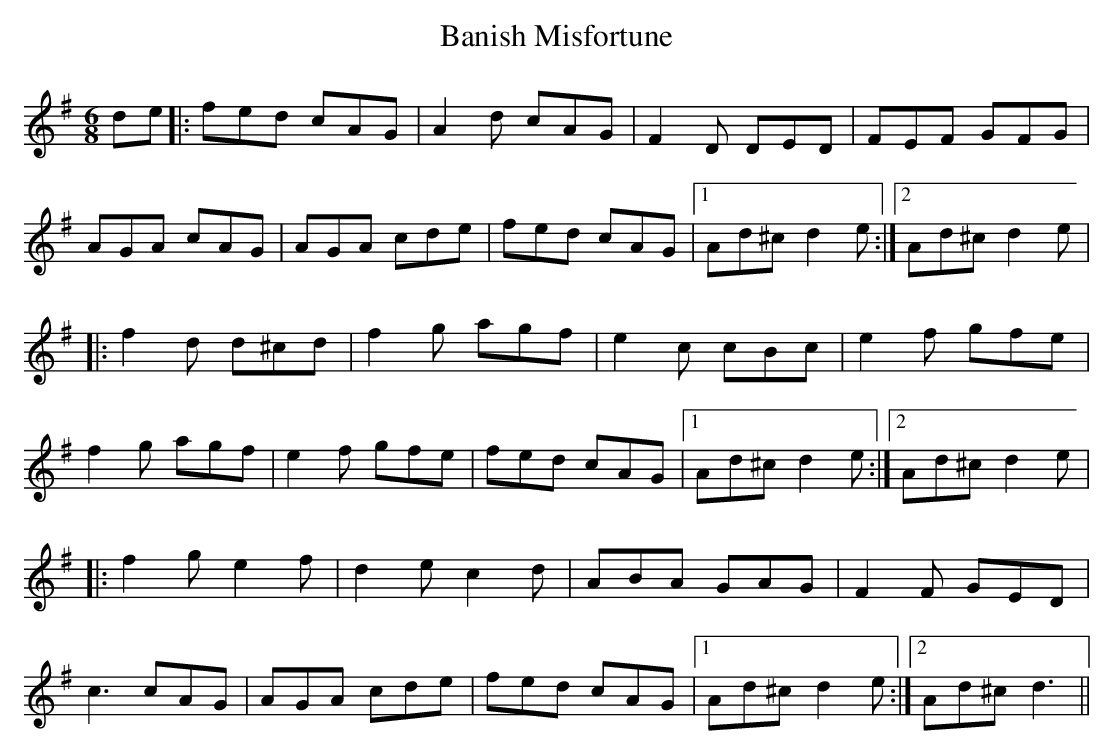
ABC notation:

X:1
T: Banish Misfortune
M: 6/8
L: 1/8
K:Dmix
de|:fed cAG | A2d cAG | F2D DED | FEF GFG|
AGA cAG | AGA cde |fed cAG |1 Ad^c d2e :|2 Ad^c d2e |
|: f2d d^cd | f2g agf | e2c cBc | e2f gfe |
f2g agf | e2f gfe |fed cAG |1 Ad^c d2e :|2 Ad^c d2e |
|: f2g e2f | d2e c2d | ABA GAG | F2F GED |
c3 cAG | AGA cde | fed cAG |1 Ad^c d2e :|2 Ad^c d3 ||
